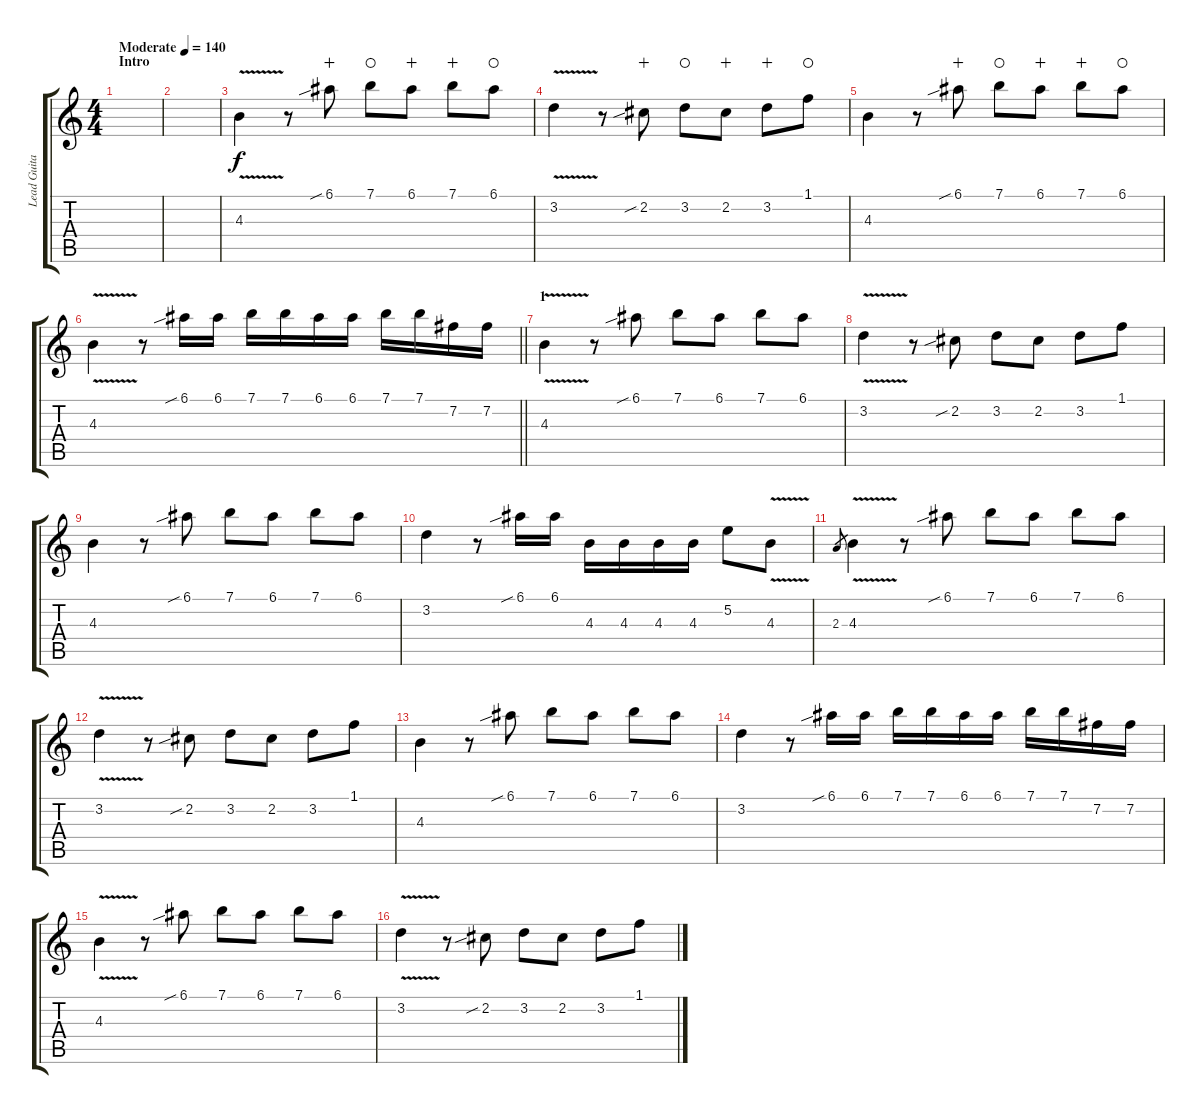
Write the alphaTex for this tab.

\track ("Lead Guitar" "Lead Guita") {instrument distortionguitar}
\staff {score tabs}
\tuning (E4 B3 G3 D3 A2 E2) {hide}
\ts (4 4)
\section ("" "Intro")
\tempo (140 "Moderate")
\clef g2
\ks c
|
|
4.3{v}.4 r.8 6.1{sib}.8{wahc} 7.1.8{waho} 6.1.8{wahc} 7.1.8{wahc} 6.1.8{waho} |
3.2{v}.4 r.8 2.2{sib}.8{wahc} 3.2.8{waho} 2.2.8{wahc} 3.2.8{wahc} 1.1.8{waho} |
4.3.4 r.8 6.1{sib}.8{wahc} 7.1.8{waho} 6.1.8{wahc} 7.1.8{wahc} 6.1.8{waho} |
\barLineRight lightlight
4.3{v}.4 r.8 6.1{sib}.16 6.1.16 7.1.16 7.1.16 6.1.16 6.1.16 7.1.16 7.1.16 7.2.16 7.2.16 |
\section ("" "1")
4.3{v}.4 r.8 6.1{sib}.8 7.1.8 6.1.8 7.1.8 6.1.8 |
3.2{v}.4 r.8 2.2{sib}.8 3.2.8 2.2.8 3.2.8 1.1.8 |
4.3.4 r.8 6.1{sib}.8 7.1.8 6.1.8 7.1.8 6.1.8 |
3.2.4 r.8 6.1{sib}.16 6.1.16 4.3.16 4.3.16 4.3.16 4.3.16 5.2.8 4.3{v}.8 |
2.3.8{gr} 4.3{v}.4 r.8 6.1{sib}.8 7.1.8 6.1.8 7.1.8 6.1.8 |
3.2{v}.4 r.8 2.2{sib}.8 3.2.8 2.2.8 3.2.8 1.1.8 |
4.3.4 r.8 6.1{sib}.8 7.1.8 6.1.8 7.1.8 6.1.8 |
3.2.4 r.8 6.1{sib}.16 6.1.16 7.1.16 7.1.16 6.1.16 6.1.16 7.1.16 7.1.16 7.2.16 7.2.16 |
4.3{v}.4 r.8 6.1{sib}.8 7.1.8 6.1.8 7.1.8 6.1.8 |
3.2{v}.4 r.8 2.2{sib}.8 3.2.8 2.2.8 3.2.8 1.1.8
